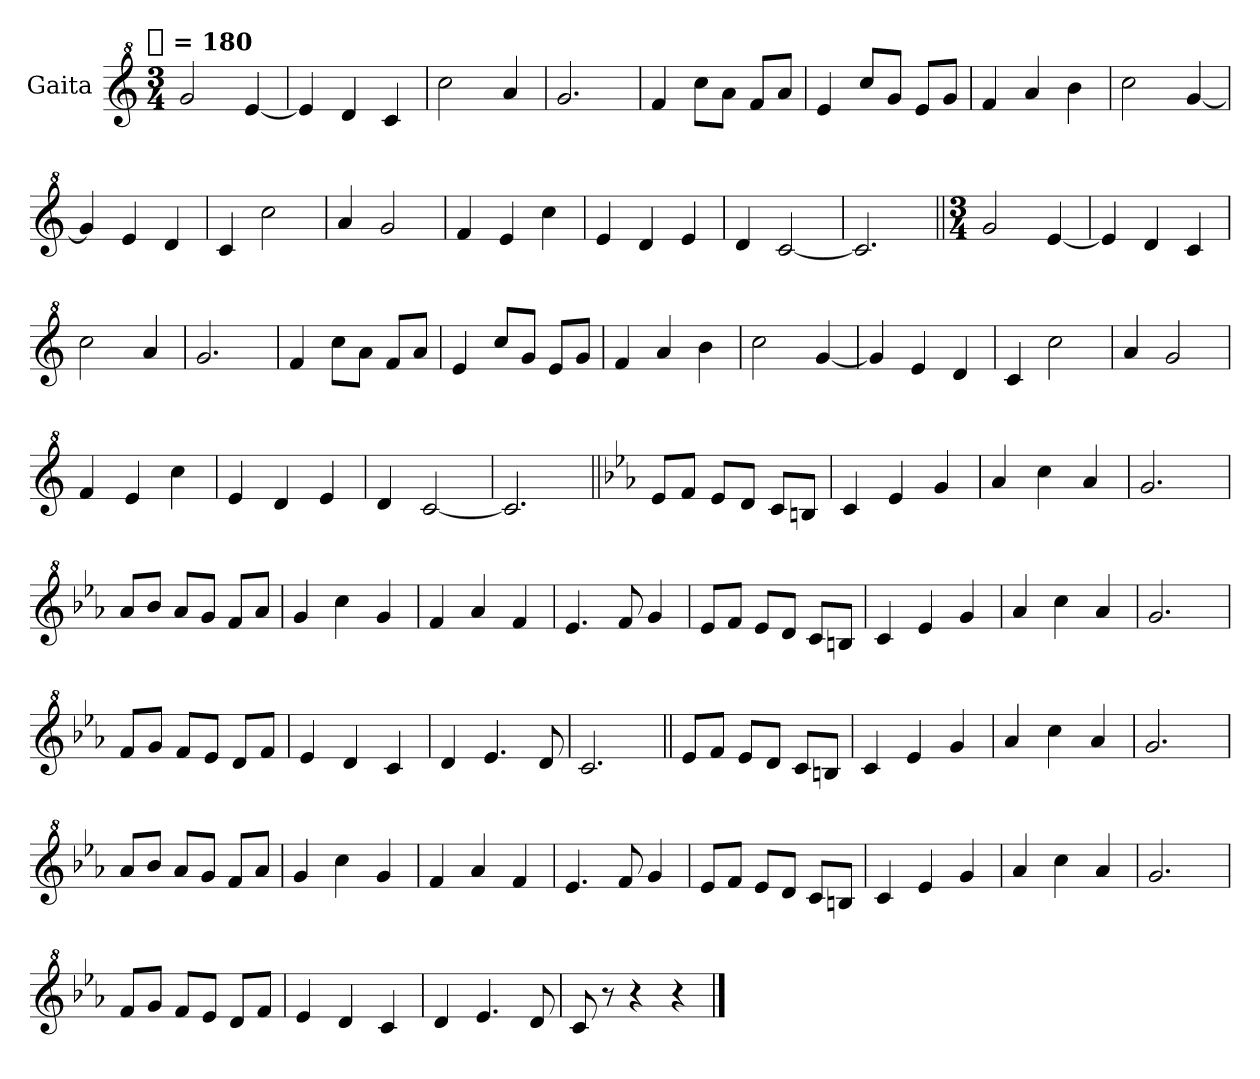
**kern
*part1
*staff1
*I"Gaita
*clefG^2
*k[]
!!LO:TX:omd:t=[quarter] = 180
*M3/4
*MM180
=1
2gg
[4ee
=
4ee]
4dd
4cc
=
2ccc
4aa
=
2.gg
=
4ff
8cccL
8aaJ
8ffL
8aaJ
=
4ee
8cccL
8ggJ
8eeL
8ggJ
=
4ff
4aa
4bb
=
2ccc
[4gg
=
4gg]
4ee
4dd
=
4cc
2ccc
=
4aa
2gg
=
4ff
4ee
4ccc
=
4ee
4dd
4ee
=
4dd
[2cc
=
2.cc]
=||
*M3/4
*MM180
2gg
[4ee
=
4ee]
4dd
4cc
=
2ccc
4aa
=
2.gg
=
4ff
8cccL
8aaJ
8ffL
8aaJ
=
4ee
8cccL
8ggJ
8eeL
8ggJ
=
4ff
4aa
4bb
=
2ccc
[4gg
=
4gg]
4ee
4dd
=
4cc
2ccc
=
4aa
2gg
=
4ff
4ee
4ccc
=
4ee
4dd
4ee
=
4dd
[2cc
=
2.cc]
=||
*k[b-e-a-]
8ee-L
8ffJ
8ee-L
8ddJ
8ccL
8bnJ
=
4cc
4ee-
4gg
=
4aa-
4ccc
4aa-
=
2.gg
=
8aa-L
8bb-J
8aa-L
8ggJ
8ffL
8aa-J
=
4gg
4ccc
4gg
=
4ff
4aa-
4ff
=
4.ee-
8ff
4gg
=
8ee-L
8ffJ
8ee-L
8ddJ
8ccL
8bnJ
=
4cc
4ee-
4gg
=
4aa-
4ccc
4aa-
=
2.gg
=
8ffL
8ggJ
8ffL
8ee-J
8ddL
8ffJ
=
4ee-
4dd
4cc
=
4dd
4.ee-
8dd
=
2.cc
=||
8ee-L
8ffJ
8ee-L
8ddJ
8ccL
8bnJ
=
4cc
4ee-
4gg
=
4aa-
4ccc
4aa-
=
2.gg
=
8aa-L
8bb-J
8aa-L
8ggJ
8ffL
8aa-J
=
4gg
4ccc
4gg
=
4ff
4aa-
4ff
=
4.ee-
8ff
4gg
=
8ee-L
8ffJ
8ee-L
8ddJ
8ccL
8bnJ
=
4cc
4ee-
4gg
=
4aa-
4ccc
4aa-
=
2.gg
=
8ffL
8ggJ
8ffL
8ee-J
8ddL
8ffJ
=
4ee-
4dd
4cc
=
4dd
4.ee-
8dd
=
8cc
8r
4r
4r
==
*-
